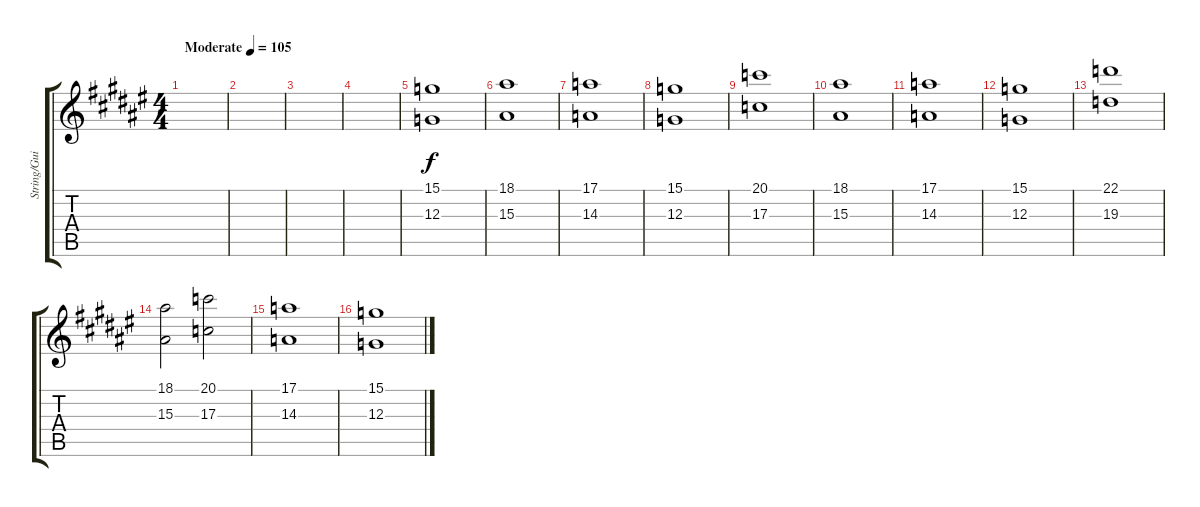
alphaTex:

\track ("String/Guitar Thingy" "String/Gui") {instrument stringensemble1}
\staff {score tabs}
\tuning (E4 B3 G3 D3 A2 E2) {hide}
\ts (4 4)
\tempo (105 "Moderate")
\clef g2
\ks d#minor
|
|
|
|
(15.1 12.3).1 |
(18.1 15.3).1 |
(17.1 14.3).1 |
(15.1 12.3).1 |
(20.1 17.3).1 |
(18.1 15.3).1 |
(17.1 14.3).1 |
(15.1 12.3).1 |
(22.1 19.3).1 |
(18.1 15.3).2 (20.1 17.3).2 |
(17.1 14.3).1 |
(15.1 12.3).1
